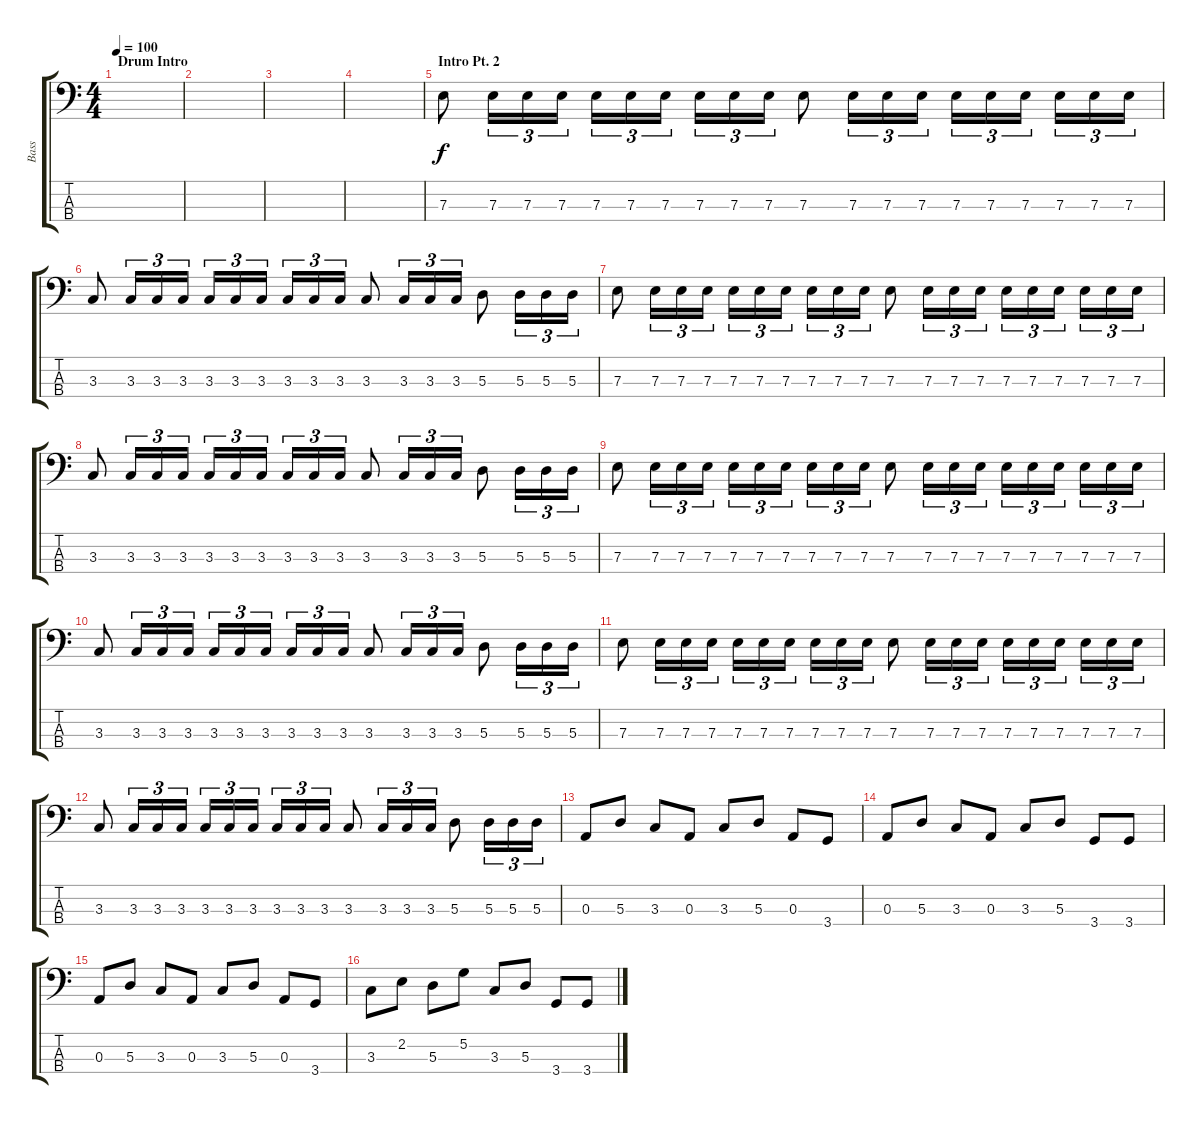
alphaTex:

\track ("Bass" "Bass") {instrument electricbasspick}
\staff {score tabs}
\tuning (G2 D2 A1 E1) {hide}
\ts (4 4)
\section ("" "Drum Intro")
\tempo 100
\clef f4
\ks c
|
|
|
|
\section ("" "Intro Pt. 2")
7.3.8 7.3.16{tu (3 2)} 7.3.16{tu (3 2)} 7.3.16{tu (3 2)} 7.3.16{tu (3 2)} 7.3.16{tu (3 2)} 7.3.16{tu (3 2)} 7.3.16{tu (3 2)} 7.3.16{tu (3 2)} 7.3.16{tu (3 2)} 7.3.8 7.3.16{tu (3 2)} 7.3.16{tu (3 2)} 7.3.16{tu (3 2)} 7.3.16{tu (3 2)} 7.3.16{tu (3 2)} 7.3.16{tu (3 2)} 7.3.16{tu (3 2)} 7.3.16{tu (3 2)} 7.3.16{tu (3 2)} |
3.3.8 3.3.16{tu (3 2)} 3.3.16{tu (3 2)} 3.3.16{tu (3 2)} 3.3.16{tu (3 2)} 3.3.16{tu (3 2)} 3.3.16{tu (3 2)} 3.3.16{tu (3 2)} 3.3.16{tu (3 2)} 3.3.16{tu (3 2)} 3.3.8 3.3.16{tu (3 2)} 3.3.16{tu (3 2)} 3.3.16{tu (3 2)} 5.3.8 5.3.16{tu (3 2)} 5.3.16{tu (3 2)} 5.3.16{tu (3 2)} |
7.3.8 7.3.16{tu (3 2)} 7.3.16{tu (3 2)} 7.3.16{tu (3 2)} 7.3.16{tu (3 2)} 7.3.16{tu (3 2)} 7.3.16{tu (3 2)} 7.3.16{tu (3 2)} 7.3.16{tu (3 2)} 7.3.16{tu (3 2)} 7.3.8 7.3.16{tu (3 2)} 7.3.16{tu (3 2)} 7.3.16{tu (3 2)} 7.3.16{tu (3 2)} 7.3.16{tu (3 2)} 7.3.16{tu (3 2)} 7.3.16{tu (3 2)} 7.3.16{tu (3 2)} 7.3.16{tu (3 2)} |
3.3.8 3.3.16{tu (3 2)} 3.3.16{tu (3 2)} 3.3.16{tu (3 2)} 3.3.16{tu (3 2)} 3.3.16{tu (3 2)} 3.3.16{tu (3 2)} 3.3.16{tu (3 2)} 3.3.16{tu (3 2)} 3.3.16{tu (3 2)} 3.3.8 3.3.16{tu (3 2)} 3.3.16{tu (3 2)} 3.3.16{tu (3 2)} 5.3.8 5.3.16{tu (3 2)} 5.3.16{tu (3 2)} 5.3.16{tu (3 2)} |
7.3.8 7.3.16{tu (3 2)} 7.3.16{tu (3 2)} 7.3.16{tu (3 2)} 7.3.16{tu (3 2)} 7.3.16{tu (3 2)} 7.3.16{tu (3 2)} 7.3.16{tu (3 2)} 7.3.16{tu (3 2)} 7.3.16{tu (3 2)} 7.3.8 7.3.16{tu (3 2)} 7.3.16{tu (3 2)} 7.3.16{tu (3 2)} 7.3.16{tu (3 2)} 7.3.16{tu (3 2)} 7.3.16{tu (3 2)} 7.3.16{tu (3 2)} 7.3.16{tu (3 2)} 7.3.16{tu (3 2)} |
3.3.8 3.3.16{tu (3 2)} 3.3.16{tu (3 2)} 3.3.16{tu (3 2)} 3.3.16{tu (3 2)} 3.3.16{tu (3 2)} 3.3.16{tu (3 2)} 3.3.16{tu (3 2)} 3.3.16{tu (3 2)} 3.3.16{tu (3 2)} 3.3.8 3.3.16{tu (3 2)} 3.3.16{tu (3 2)} 3.3.16{tu (3 2)} 5.3.8 5.3.16{tu (3 2)} 5.3.16{tu (3 2)} 5.3.16{tu (3 2)} |
7.3.8 7.3.16{tu (3 2)} 7.3.16{tu (3 2)} 7.3.16{tu (3 2)} 7.3.16{tu (3 2)} 7.3.16{tu (3 2)} 7.3.16{tu (3 2)} 7.3.16{tu (3 2)} 7.3.16{tu (3 2)} 7.3.16{tu (3 2)} 7.3.8 7.3.16{tu (3 2)} 7.3.16{tu (3 2)} 7.3.16{tu (3 2)} 7.3.16{tu (3 2)} 7.3.16{tu (3 2)} 7.3.16{tu (3 2)} 7.3.16{tu (3 2)} 7.3.16{tu (3 2)} 7.3.16{tu (3 2)} |
3.3.8 3.3.16{tu (3 2)} 3.3.16{tu (3 2)} 3.3.16{tu (3 2)} 3.3.16{tu (3 2)} 3.3.16{tu (3 2)} 3.3.16{tu (3 2)} 3.3.16{tu (3 2)} 3.3.16{tu (3 2)} 3.3.16{tu (3 2)} 3.3.8 3.3.16{tu (3 2)} 3.3.16{tu (3 2)} 3.3.16{tu (3 2)} 5.3.8 5.3.16{tu (3 2)} 5.3.16{tu (3 2)} 5.3.16{tu (3 2)} |
0.3.8 5.3.8 3.3.8 0.3.8 3.3.8 5.3.8 0.3.8 3.4.8 |
0.3.8 5.3.8 3.3.8 0.3.8 3.3.8 5.3.8 3.4.8 3.4.8 |
0.3.8 5.3.8 3.3.8 0.3.8 3.3.8 5.3.8 0.3.8 3.4.8 |
3.3.8 2.2.8 5.3.8 5.2.8 3.3.8 5.3.8 3.4.8 3.4.8
